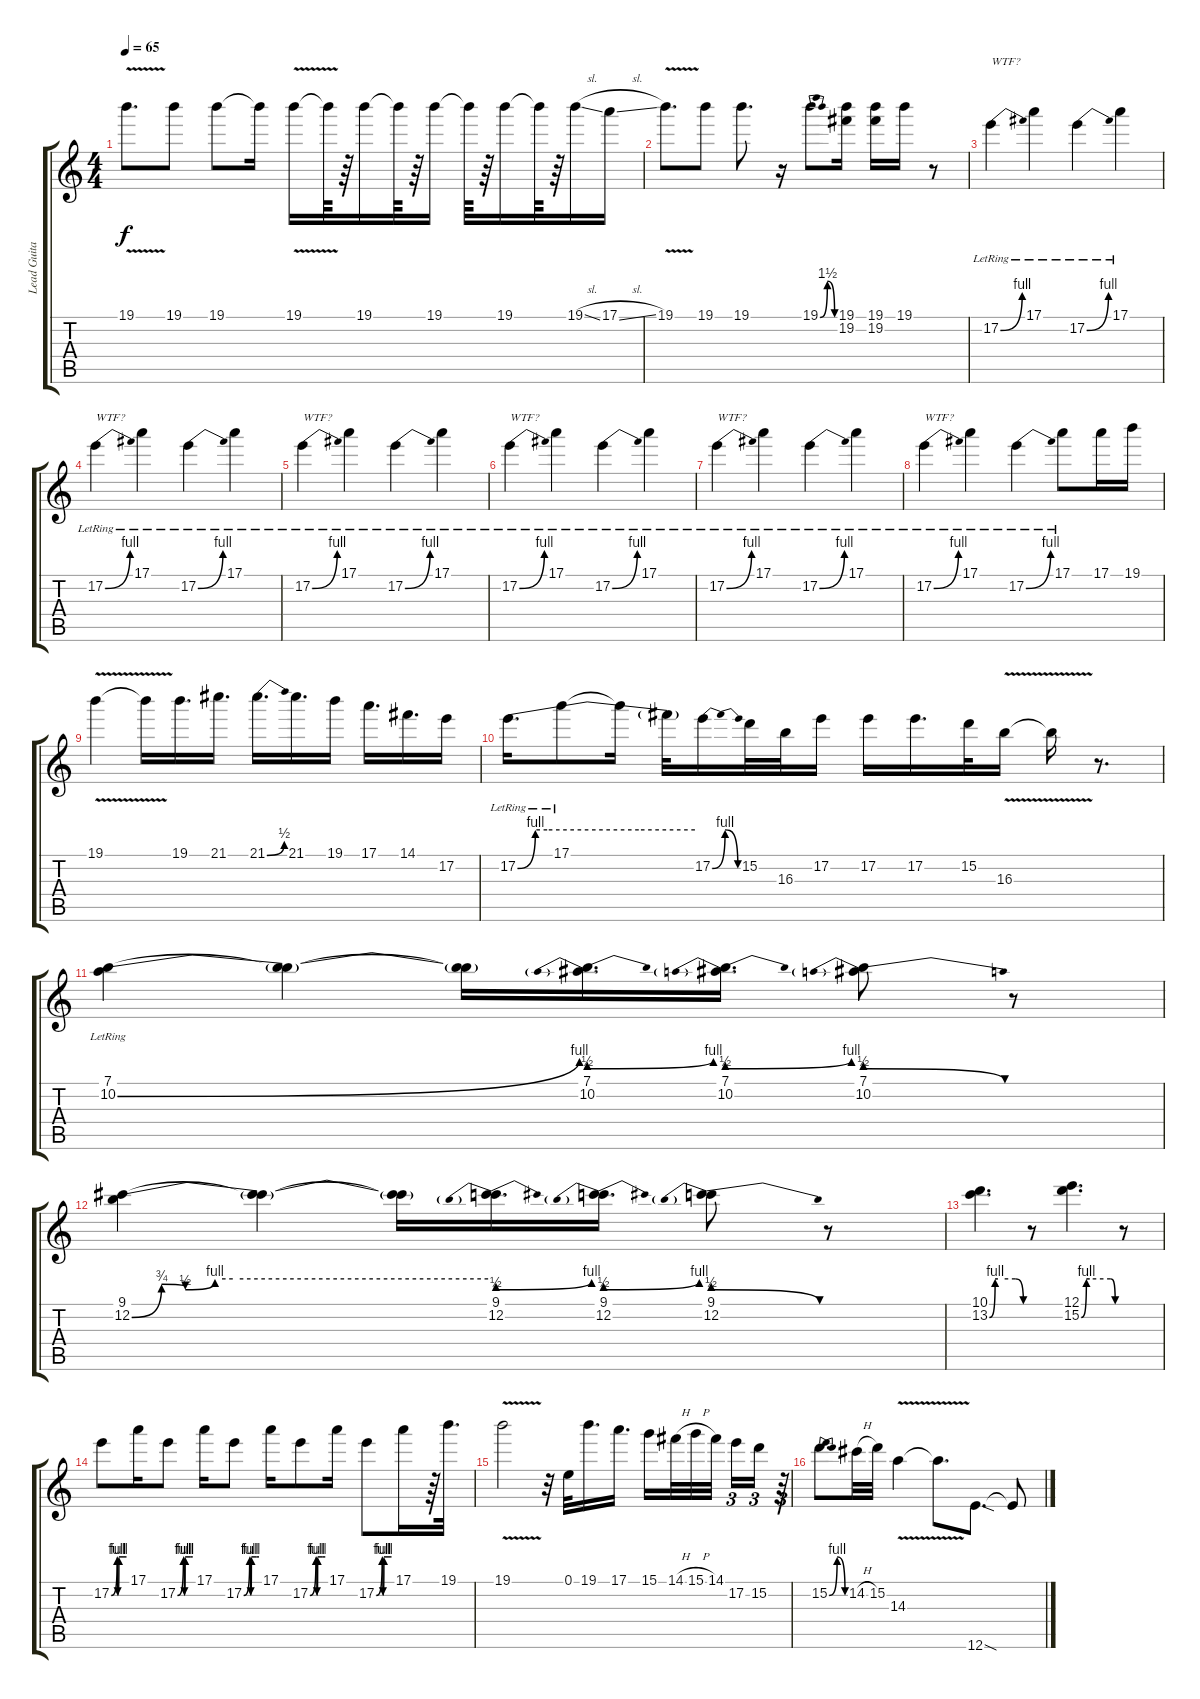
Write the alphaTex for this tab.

\track ("Lead Guitar" "Lead Guita") {instrument distortionguitar}
\staff {score tabs}
\tuning (E4 B3 G3 D3 A2 E2) {hide}
\ts (4 4)
\tempo 65
\clef g2
\ks c
19.1{v}.8{d dy f} 19.1.8 19.1.8 19.1{t}.16 19.1{v}.16 19.1{t}.64 r.64 19.1.16 19.1{t}.64 r.64 19.1.16 19.1{t}.64 r.64 19.1.16 19.1{t}.64 r.64 19.1{sl}.16 17.1{sl}.16 |
19.1{v}.8{d} 19.1.8 19.1.8{d} r.16 19.1{be (bendrelease 0 0 15 6 35 6 60 0)}.8 (19.1 19.2).16 (19.1 19.2).16 19.1.16 r.8 |
17.2{be (bend 0 0 60 4) lr}.4{txt "WTF?"} 17.1{lr}.4 17.2{be (bend 0 0 60 4) lr}.4 17.1{lr}.4 |
17.2{be (bend 0 0 60 4) lr}.4{txt "WTF?"} 17.1{lr}.4 17.2{be (bend 0 0 60 4) lr}.4 17.1{lr}.4 |
17.2{be (bend 0 0 60 4) lr}.4{txt "WTF?"} 17.1{lr}.4 17.2{be (bend 0 0 60 4) lr}.4 17.1{lr}.4 |
17.2{be (bend 0 0 60 4) lr}.4{txt "WTF?"} 17.1{lr}.4 17.2{be (bend 0 0 60 4) lr}.4 17.1{lr}.4 |
17.2{be (bend 0 0 60 4) lr}.4{txt "WTF?"} 17.1{lr}.4 17.2{be (bend 0 0 60 4) lr}.4 17.1{lr}.4 |
17.2{be (bend 0 0 60 4) lr}.4{txt "WTF?"} 17.1{lr}.4 17.2{be (bend 0 0 60 4) lr}.4 17.1{lr}.8 17.1.16 19.1.16 |
19.1{v}.4 19.1{t}.16 19.1.16{d} 21.1.16{d} 21.1{be (bend 0 0 60 2)}.16{d} 21.1.16{d} 19.1.16 17.1.16{d} 14.1.16{d} 17.2.16 |
17.2{be (custom 0 0 6 4 10 4 41 4 60 4) lr}.16{d} 17.1{lr}.8 17.1{t}.16 17.2{t}.32 17.2{be (bendrelease 0 0 25 4 35 4 60 0)}.16 15.2.32 16.3.32 17.2.16 17.2.16 17.2.16{d} 15.2.32 16.3{v}.16 16.3{t}.16 r.8{d} |
(7.1{lr} 10.2{be (bend 0 0 60 4) lr}).4 (7.1{t} 10.2{t}).4 (7.1{t} 10.2{t}).16 (7.1 10.2{be (prebendbend 0 2 60 4)}).16{d} (7.1 10.2{be (prebendbend 0 2 60 4)}).16{d} (7.1 10.2{be (prebendrelease 0 2 60 0)}).8 r.8 |
(9.1 12.2{be (custom 0 0 5 3 9 2 14 4 17 4 60 4)}).4 (9.1{t} 12.2{t}).4 (9.1{t} 12.2{t}).16 (9.1 12.2{be (prebendbend 0 2 60 4)}).16{d} (9.1 12.2{be (prebendbend 0 2 60 4)}).16{d} (9.1 12.2{be (prebendrelease 0 2 60 0)}).8 r.8 |
(10.1 13.2{be (custom 0 0 10 4 15 4 46 4 60 0)}).4{d} r.8 (12.1 15.2{be (custom 0 0 9 4 15 4 52 4 60 0)}).4{d} r.8 |
17.2{be (custom 0 0 23 4 25 0 30 4 50 4 60 4)}.8 17.1.16 17.2{be (custom 0 0 23 4 27 0 30 4 50 4 60 4)}.8 17.1.16 17.2{be (custom 0 0 23 4 27 0 30 4 50 4 60 4)}.8 17.1.16 17.2{be (custom 0 0 23 4 27 0 30 4 50 4 60 4)}.8 17.1.16 17.2{be (custom 0 0 23 4 26 0 30 4 50 4 60 4)}.8 17.1.16 r.64 19.1.32{d} |
19.1{v}.2 r.32 0.1.32 19.1.16{d} 17.1.16{d} 15.1.16 14.1{h}.32 15.1{h}.32 14.1.32{beam splitsecondary} 17.2.16{tu (3 2)} 15.2.16{tu (3 2)} r.64{tu (3 2)} |
15.2{be (bendrelease 0 0 30 4 39 4 60 0)}.8{d} 14.2{h}.32 15.2.32 14.3{v}.4 14.3{t}.8{d} 12.6{sod}.8{d} 12.6{t}.8
